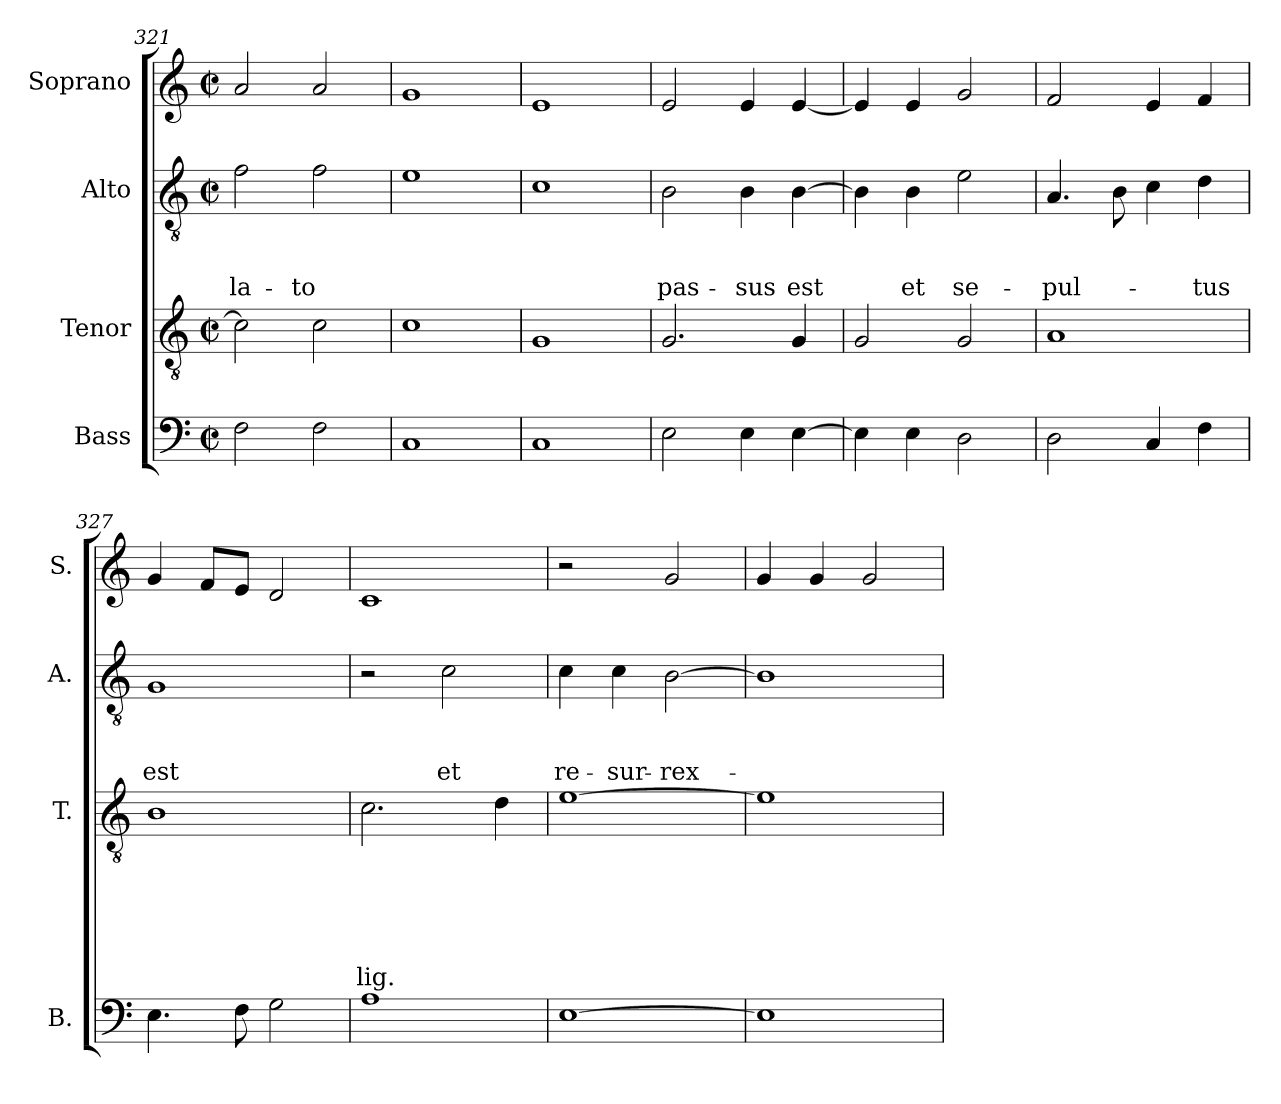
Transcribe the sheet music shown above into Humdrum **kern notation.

**kern	**kern	**text	**text	**text	**text	**text	**text	**kern	**text	**text	**text	**kern
*part4	*part3	*part3	*part3	*part3	*part3	*part3	*part3	*part2	*part2	*part2	*part2	*part1
*staff4	*staff3	*staff3	*staff3	*staff3	*staff3	*staff3	*staff3	*staff2	*staff2	*staff2	*staff2	*staff1
*I"Bass	*I"Tenor	*	*	*	*	*	*	*I"Alto	*	*	*	*I"Soprano
*I'B.	*I'T.	*	*	*	*	*	*	*I'A.	*	*	*	*I'S.
*clefF4	*clefGv2	*	*	*	*	*	*	*clefGv2	*	*	*	*clefG2
*k[]	*k[]	*	*	*	*	*	*	*k[]	*	*	*	*k[]
*C:	*C:	*	*	*	*	*	*	*C:	*	*	*	*C:
*M2/2	*M2/2	*	*	*	*	*	*	*M2/2	*	*	*	*M2/2
*met(c|)	*met(c|)	*	*	*	*	*	*	*met(c|)	*	*	*	*met(c|)
=321	=321	=321	=321	=321	=321	=321	=321	=321	=321	=321	=321	=321
!	!	!	!	!	!	!	!	!	!	!	!LO:LY:b	!
2F\	2c\]	.	.	.	.	.	.	2f\	.	.	-la-	2a/
!	!	!	!	!	!	!	!	!	!	!	!LO:LY:b	!
2F\	2c\	.	.	.	.	.	.	2f\	.	.	-to	2a/
=322	=322	=322	=322	=322	=322	=322	=322	=322	=322	=322	=322	=322
1C	1c	.	.	.	.	.	.	1e	.	.	.	1g
=323	=323	=323	=323	=323	=323	=323	=323	=323	=323	=323	=323	=323
1C	1G	.	.	.	.	.	.	1c	.	.	.	1e
=324	=324	=324	=324	=324	=324	=324	=324	=324	=324	=324	=324	=324
!	!	!	!	!	!	!	!	!	!	!	!LO:LY:b	!
2E\	2.G/	.	.	.	.	.	.	2B\	.	.	pas-	2e/
!	!	!	!	!	!	!	!	!	!	!	!LO:LY:b	!
4E\	.	.	.	.	.	.	.	4B\	.	.	-sus	4e/
!	!	!	!	!	!	!	!	!	!	!	!LO:LY:b	!
[>4E\	4G/	.	.	.	.	.	.	[>4B\	.	.	est	[<4e/
=325	=325	=325	=325	=325	=325	=325	=325	=325	=325	=325	=325	=325
4E\]	2G/	.	.	.	.	.	.	4B\]	.	.	.	4e/]
!	!	!	!	!	!	!	!	!	!	!	!LO:LY:b	!
4E\	.	.	.	.	.	.	.	4B\	.	.	et	4e/
!	!	!	!	!	!	!	!	!	!	!	!LO:LY:b	!
2D\	2G/	.	.	.	.	.	.	2e\	.	.	se-	2g/
=326	=326	=326	=326	=326	=326	=326	=326	=326	=326	=326	=326	=326
!	!	!	!	!	!	!	!	!	!	!	!LO:LY:b	!
2D\	1A	.	.	.	.	.	.	4.A/	.	.	-pul-	2f/
.	.	.	.	.	.	.	.	8B\	.	.	.	.
4C/	.	.	.	.	.	.	.	4c\	.	.	.	4e/
!	!	!	!	!	!	!	!	!	!	!	!LO:LY:b	!
4F\	.	.	.	.	.	.	.	4d\	.	.	-tus	4f/
=327	=327	=327	=327	=327	=327	=327	=327	=327	=327	=327	=327	=327
!	!	!	!	!	!	!	!	!	!	!	!LO:LY:b	!
4.E\	1B	.	.	.	.	.	.	1G	.	.	est	4g/
.	.	.	.	.	.	.	.	.	.	.	.	8f/L
8F\	.	.	.	.	.	.	.	.	.	.	.	8e/J
2G\	.	.	.	.	.	.	.	.	.	.	.	2d/
!!LO:LB:g=z
=328	=328	=328	=328	=328	=328	=328	=328	=328	=328	=328	=328	=328
!	!	!	!	!	!	!	!LO:LY:b	!	!	!	!	!
1A	2.c\	.	.	.	.	.	lig.	2r	.	.	.	1c
!	!	!	!	!	!	!	!	!	!	!	!LO:LY:b	!
.	.	.	.	.	.	.	.	2c\	.	.	et	.
.	4d\	.	.	.	.	.	.	.	.	.	.	.
=329	=329	=329	=329	=329	=329	=329	=329	=329	=329	=329	=329	=329
!	!	!	!	!	!	!	!	!	!	!	!LO:LY:b	!
[>1E	[>1e	.	.	.	.	.	.	4c\	.	.	re-	2r
!	!	!	!	!	!	!	!	!	!	!	!LO:LY:b	!
.	.	.	.	.	.	.	.	4c\	.	.	-sur-	.
!	!	!	!	!	!	!	!	!	!	!	!LO:LY:b	!
.	.	.	.	.	.	.	.	[>2B\	.	.	-rex-	2g/
=330	=330	=330	=330	=330	=330	=330	=330	=330	=330	=330	=330	=330
1E]	1e]	.	.	.	.	.	.	1B]	.	.	.	4g/
.	.	.	.	.	.	.	.	.	.	.	.	4g/
.	.	.	.	.	.	.	.	.	.	.	.	2g/
=	=	=	=	=	=	=	=	=	=	=	=	=
*-	*-	*-	*-	*-	*-	*-	*-	*-	*-	*-	*-	*-
